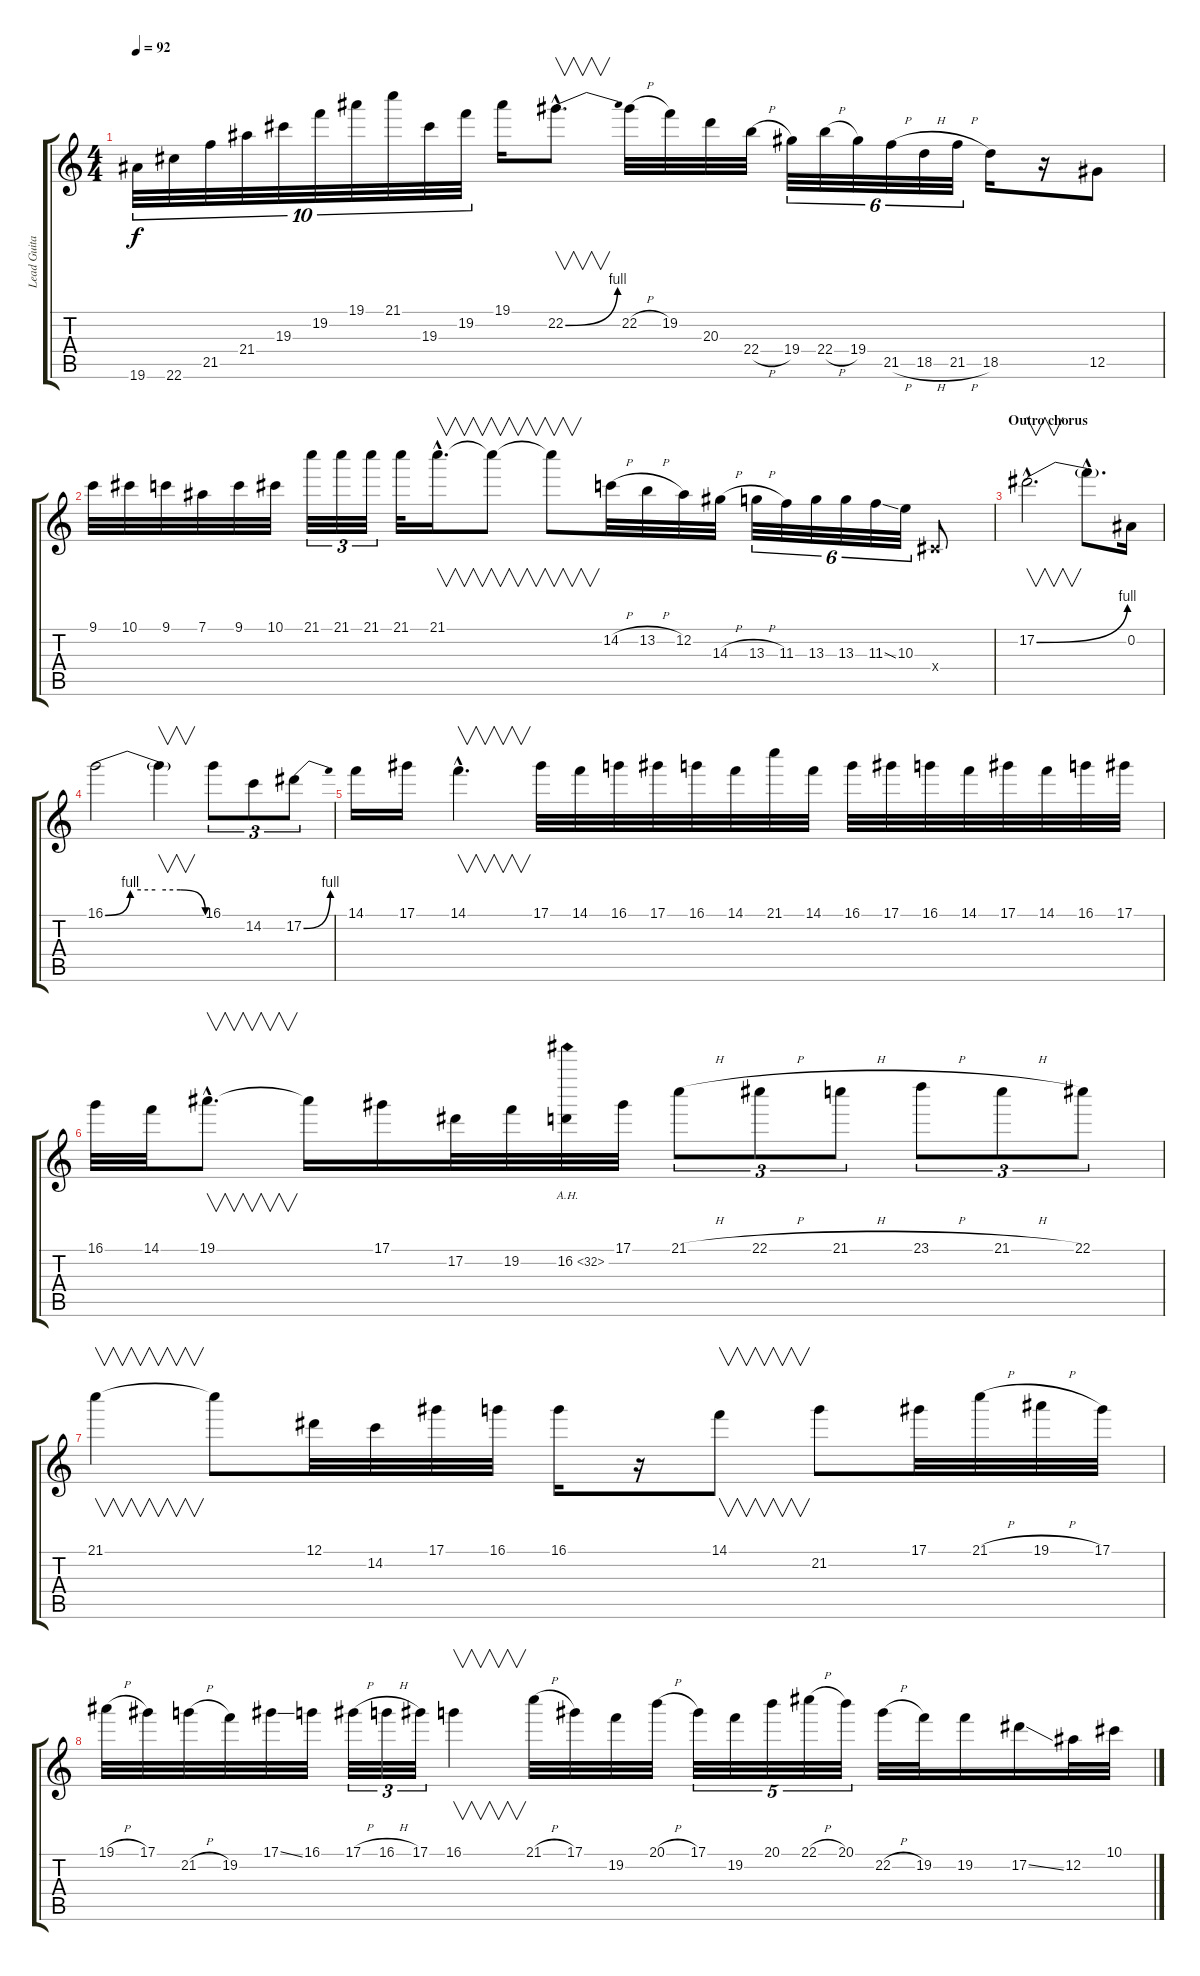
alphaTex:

\track ("Lead Guitar" "Lead Guita") {instrument distortionguitar}
\staff {score tabs}
\tuning (Eb4 Bb3 Gb3 Db3 Ab2 Eb2) {hide}
\ts (4 4)
\tempo 92
\clef g2
\ks c
19.6.32{tu (10 8) dy f} 22.6.32{tu (10 8)} 21.5.32{tu (10 8)} 21.4.32{tu (10 8)} 19.3.32{tu (10 8)} 19.2.32{tu (10 8)} 19.1.32{tu (10 8)} 21.1.32{tu (10 8)} 19.3.32{tu (10 8)} 19.2.32{tu (10 8)} 19.1.16 22.2{be (bend 0 0 60 4) hac}.8{v d} 22.2{h}.32 19.2.32 20.3.32 22.4{h}.32 19.4.32{tu (6 4)} 22.4{h}.32{tu (6 4)} 19.4.32{tu (6 4)} 21.5{h}.32{tu (6 4)} 18.5{h}.32{tu (6 4)} 21.5{h}.32{tu (6 4)} 18.5.16 r.16 12.5.8 |
9.1.32 10.1.32 9.1.32 7.1.32 9.1.32 10.1.32 21.1.32{tu (3 2)} 21.1.32{tu (3 2)} 21.1.32{tu (3 2)} 21.1.32 21.1{hac}.16{v d} 21.1{t}.8{v} 21.1{t}.8{v} 14.2{h}.32 13.2{h}.32 12.2.32 14.3{h}.32 13.3{h}.32{tu (6 4)} 11.3.32{tu (6 4)} 13.3.32{tu (6 4)} 13.3.32{tu (6 4)} 11.3{ss}.32{tu (6 4)} 10.3.32{tu (6 4)} 0.4{x}.8 |
\section ("" "Outro chorus")
17.2{be (bend 0 0 60 4) hac}.2{v d} 17.2{hac t}.8{d} 0.2.16 |
16.1{be (custom 0 0 15 4 30 4 45 4 60 0)}.2 16.1{t}.4{v} 16.1.8{tu (3 2)} 14.2.8{tu (3 2)} 17.2{be (bend 0 0 60 4)}.8{tu (3 2)} |
14.1.16 17.1.16 14.1{hac}.4{v d} 17.1.32 14.1.32 16.1.32 17.1.32 16.1.32 14.1.32 21.1.32 14.1.32 16.1.32 17.1.32 16.1.32 14.1.32 17.1.32 14.1.32 16.1.32 17.1.32 |
16.1.32 14.1.32 19.1{hac}.8{v d} 19.1{t}.16 17.1.16 17.2.32 19.2.32 16.2{ah 16}.32 17.1.32 21.1{h}.8{tu (3 2)} 22.1{h}.8{tu (3 2)} 21.1{h}.8{tu (3 2)} 23.1{h}.8{tu (3 2)} 21.1{h}.8{tu (3 2)} 22.1.8{tu (3 2)} |
21.1.4{v} 21.1{t}.8 12.1.32 14.2.32 17.1.32 16.1.32 16.1.16 r.16 14.1.8{v} 21.2.8 17.1.32 21.1{h}.32 19.1{h}.32 17.1.32 |
19.1{h}.32 17.1.32 21.2{h}.32 19.2.32 17.1{ss}.32 16.1.32 17.1{h}.32{tu (3 2)} 16.1{h}.32{tu (3 2)} 17.1.32{tu (3 2)} 16.1.4{v} 21.1{h}.32 17.1.32 19.2.32 20.1{h}.32 17.1.32{tu (5 4)} 19.2.32{tu (5 4)} 20.1.32{tu (5 4)} 22.1{h}.32{tu (5 4)} 20.1.32{tu (5 4)} 22.2{h}.32 19.2.32 19.2.16 17.2{ss}.16 12.2.32 10.1.32
